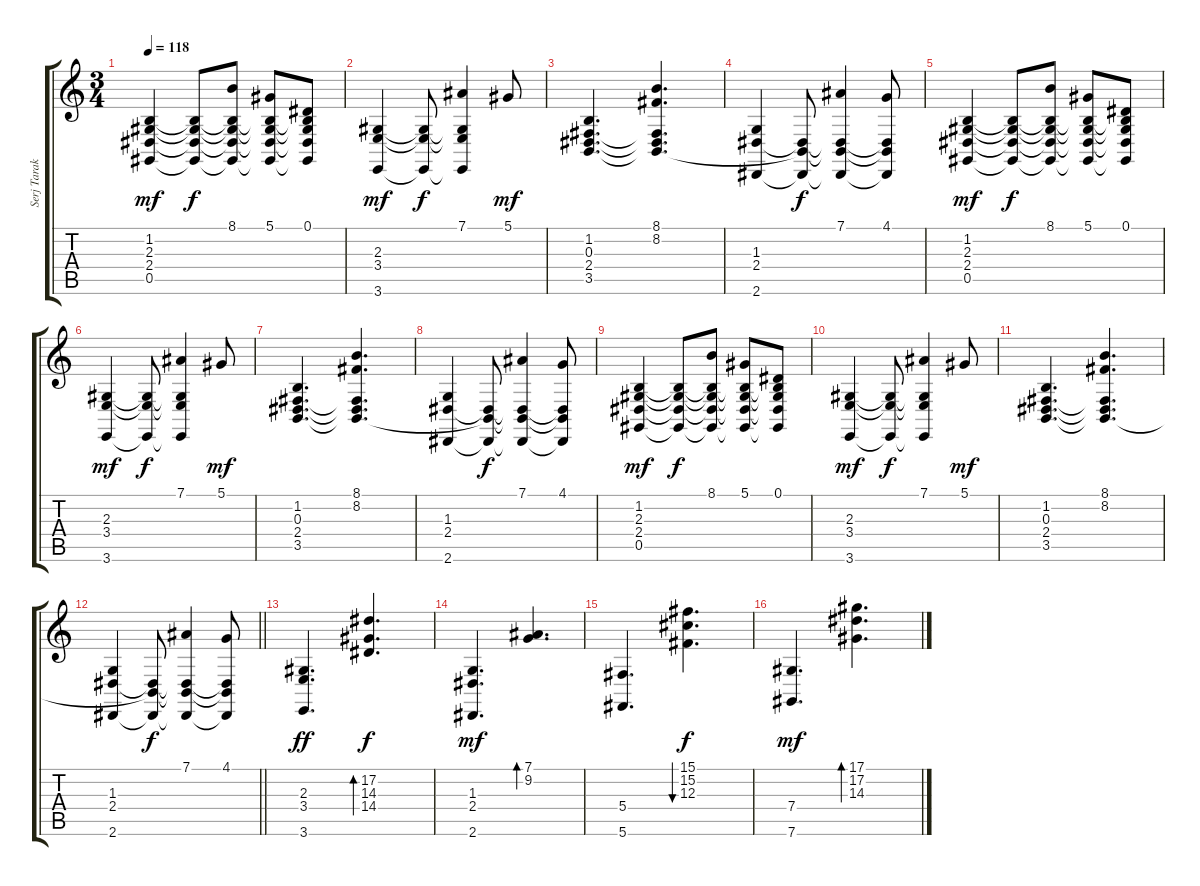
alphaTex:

\track ("Serj Tarakian" "Serj Tarak") {instrument acousticgrandpiano}
\staff {score tabs}
\tuning (Eb4 Bb3 Gb3 Db3 Ab2 Db2) {hide}
\ts (3 4)
\tempo 118
\clef g2
\ks c
(1.2 2.3 2.4 0.5).4{dy mf} (1.2{t} 2.3{t} 2.4{t} 0.5{t}).8{dy f} (8.1 1.2{t} 2.3{t} 2.4{t} 0.5{t}).8 (5.1 1.2{t} 2.3{t} 2.4{t} 0.5{t}).8 (0.1 1.2{t} 2.3{t} 2.4{t} 0.5{t}).8 |
(2.3 3.4 3.6).4{dy mf} (2.3{t} 3.4{t} 3.6{t}).8{dy f} (7.1 2.3{t} 3.4{t} 3.6{t}).4 5.1.8{dy mf} |
(1.2 0.3 2.4 3.5).4{d} (8.1 8.2 0.3{t} 2.4{t} 3.5{t}).4{d} |
(1.3 2.4 2.6).4 (2.4{t} 3.5{t} 2.6{t}).8{dy f} (7.1 2.4{t} 3.5{t} 2.6{t}).4 (4.1 2.4{t} 3.5{t} 2.6{t}).8 |
(1.2 2.3 2.4 0.5).4{dy mf} (1.2{t} 2.3{t} 2.4{t} 0.5{t}).8{dy f} (8.1 1.2{t} 2.3{t} 2.4{t} 0.5{t}).8 (5.1 1.2{t} 2.3{t} 2.4{t} 0.5{t}).8 (0.1 1.2{t} 2.3{t} 2.4{t} 0.5{t}).8 |
(2.3 3.4 3.6).4{dy mf} (2.3{t} 3.4{t} 3.6{t}).8{dy f} (7.1 2.3{t} 3.4{t} 3.6{t}).4 5.1.8{dy mf} |
(1.2 0.3 2.4 3.5).4{d} (8.1 8.2 0.3{t} 2.4{t} 3.5{t}).4{d} |
(1.3 2.4 2.6).4 (2.4{t} 3.5{t} 2.6{t}).8{dy f} (7.1 2.4{t} 3.5{t} 2.6{t}).4 (4.1 2.4{t} 3.5{t} 2.6{t}).8 |
(1.2 2.3 2.4 0.5).4{dy mf} (1.2{t} 2.3{t} 2.4{t} 0.5{t}).8{dy f} (8.1 1.2{t} 2.3{t} 2.4{t} 0.5{t}).8 (5.1 1.2{t} 2.3{t} 2.4{t} 0.5{t}).8 (0.1 1.2{t} 2.3{t} 2.4{t} 0.5{t}).8 |
(2.3 3.4 3.6).4{dy mf} (2.3{t} 3.4{t} 3.6{t}).8{dy f} (7.1 2.3{t} 3.4{t} 3.6{t}).4 5.1.8{dy mf} |
(1.2 0.3 2.4 3.5).4{d} (8.1 8.2 0.3{t} 2.4{t} 3.5{t}).4{d} |
\barLineRight lightlight
(1.3 2.4 2.6).4 (2.4{t} 3.5{t} 2.6{t}).8{dy f} (7.1 2.4{t} 3.5{t} 2.6{t}).4 (4.1 2.4{t} 3.5{t} 2.6{t}).8 |
(2.3 3.4 3.6).4{d dy ff} (17.2 14.3 14.4).4{d bd 120 dy f} |
(1.3 2.4 2.6).4{d dy mf} (7.1 9.2).4{d bd 120} |
(5.4 5.6).4{d} (15.1 15.2 12.3).4{d bu 120 dy f} |
(7.4 7.6).4{d dy mf} (17.1 17.2 14.3).4{d bd 120}
